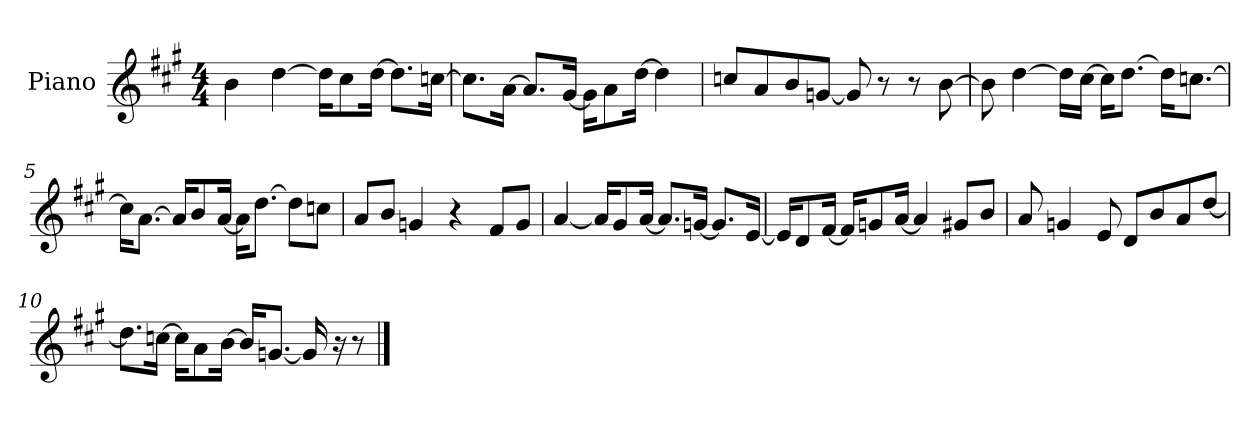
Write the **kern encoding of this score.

**kern
*part1
*staff1
*I"Piano
*I'P-no
*clefG2
*k[f#c#g#]
*M4/4
*MM90
=1
4b\
[4dd\
16dd\KL]
8cc#\
[16dd\Jk
8.dd\L]
[16ccn\Jk
=2
8.cc\L]
[16a\Jk
8.a/L]
[16g#/Jk
16g#\KL]
8a\
[16dd\Jk
4dd\]
=3
8ccn/L
8a/
8b/
[8gn/J
8g/]
8r
8r
[8b\
=4
8b\]
[4dd\
16dd\LL]
[16cc#\JJ
16cc#\KL]
[8.dd\J
16dd\KL]
[8.ccn\J
!!LO:LB:g=z
=5
16cc\KL]
[8.a\J
16a/KL]
8b/
[16a/Jk
16a\KL]
[8.dd\J
8dd\L]
8ccn\J
=6
8a/L
8b/J
4gn/
4r
8f#/L
8g/J
=7
[4a/
16a/KL]
8g#/
[16a/Jk
8.a/L]
[16gn/Jk
8.g/L]
[16e/Jk
=8
16e/KL]
8d/
[16f#/Jk
16f#/KL]
8gn/
[16a/Jk
4a/]
8g#X/L
8b/J
!!LO:LB:g=z
=9
8a/
4gn/
8e/
8d/L
8b/
8a/
[8dd/J
=10
8.dd\L]
[16ccn\Jk
16cc\KL]
8a\
[16b\Jk
16b/KL]
[8.gn/J
16g/]
16r
8r
==
*-
